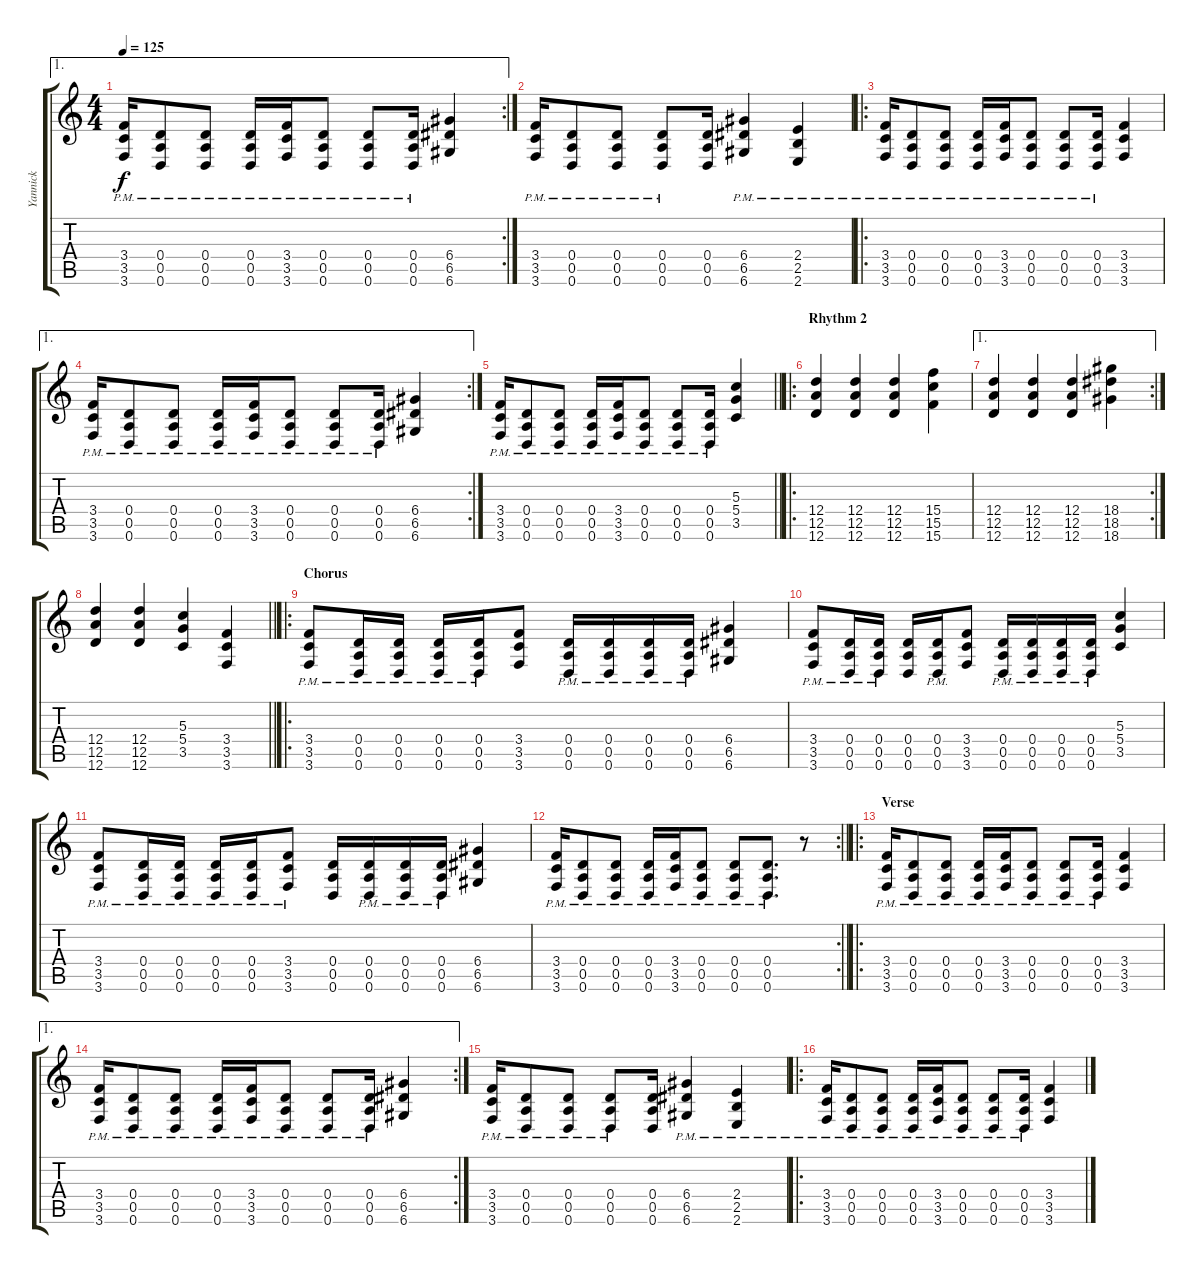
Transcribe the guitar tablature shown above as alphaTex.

\track ("Yannick" "Yannick") {instrument distortionguitar}
\staff {score tabs}
\tuning (E4 B3 G3 D3 A2 D2) {hide}
\ae 1
\rc 2
\ts (4 4)
\tempo 125
\clef g2
\ks c
(3.4 3.5{pm} 3.6).16{dy f} (0.4 0.5{pm} 0.6).8 (0.4 0.5{pm} 0.6).8 (0.4 0.5{pm} 0.6).16 (3.4 3.5{pm} 3.6).16 (0.4 0.5{pm} 0.6).8 (0.4 0.5{pm} 0.6).8 (0.4 0.5{pm} 0.6).16 (6.4 6.5 6.6).4 |
(3.4 3.5{pm} 3.6).16 (0.4 0.5{pm} 0.6).8 (0.4 0.5{pm} 0.6).8 (0.4 0.5{pm} 0.6).8 (0.4 0.5 0.6).16 (6.4 6.5{pm} 6.6).4 (2.4 2.5{pm} 2.6).4 |
\ro
(3.4 3.5{pm} 3.6).16 (0.4 0.5{pm} 0.6).8 (0.4 0.5{pm} 0.6).8 (0.4 0.5{pm} 0.6).16 (3.4 3.5{pm} 3.6).16 (0.4 0.5{pm} 0.6).8 (0.4 0.5{pm} 0.6).8 (0.4 0.5{pm} 0.6).16 (3.4 3.5 3.6).4 |
\ae 1
\rc 2
(3.4 3.5{pm} 3.6).16 (0.4 0.5{pm} 0.6).8 (0.4 0.5{pm} 0.6).8 (0.4 0.5{pm} 0.6).16 (3.4 3.5{pm} 3.6).16 (0.4 0.5{pm} 0.6).8 (0.4 0.5{pm} 0.6).8 (0.4 0.5{pm} 0.6).16 (6.4 6.5 6.6).4 |
\barLineRight lightlight
(3.4 3.5{pm} 3.6).16 (0.4 0.5{pm} 0.6).8 (0.4 0.5{pm} 0.6).8 (0.4 0.5{pm} 0.6).16 (3.4 3.5{pm} 3.6).16 (0.4 0.5{pm} 0.6).8 (0.4 0.5{pm} 0.6).8 (0.4 0.5{pm} 0.6).16 (5.3 5.4 3.5).4 |
\ro
\section ("" "Rhythm 2")
(12.4 12.5 12.6).4 (12.4 12.5 12.6).4 (12.4 12.5 12.6).4 (15.4 15.5 15.6).4 |
\ae 1
\rc 2
(12.4 12.5 12.6).4 (12.4 12.5 12.6).4 (12.4 12.5 12.6).4 (18.4 18.5 18.6).4 |
\barLineRight lightlight
(12.4 12.5 12.6).4 (12.4 12.5 12.6).4 (5.3 5.4 3.5).4 (3.4 3.5 3.6).4 |
\ro
\section ("" "Chorus")
(3.4{pm} 3.5 3.6).8 (0.4{pm} 0.5 0.6).16 (0.4{pm} 0.5 0.6).16 (0.4{pm} 0.5 0.6).16 (0.4{pm} 0.5 0.6).16 (3.4 3.5 3.6).8 (0.4{pm} 0.5 0.6).16 (0.4{pm} 0.5 0.6).16 (0.4{pm} 0.5 0.6).16 (0.4{pm} 0.5 0.6).16 (6.4 6.5 6.6).4 |
(3.4{pm} 3.5 3.6).8 (0.4{pm} 0.5 0.6).16 (0.4{pm} 0.5 0.6).16 (0.4 0.5 0.6).16 (0.4{pm} 0.5 0.6).16 (3.4 3.5 3.6).8 (0.4{pm} 0.5 0.6).16 (0.4{pm} 0.5 0.6).16 (0.4{pm} 0.5 0.6).16 (0.4{pm} 0.5 0.6).16 (5.3 5.4 3.5).4 |
(3.4{pm} 3.5 3.6).8 (0.4{pm} 0.5 0.6).16 (0.4{pm} 0.5 0.6).16 (0.4{pm} 0.5 0.6).16 (0.4{pm} 0.5 0.6).16 (3.4{pm} 3.5 3.6).8 (0.4 0.5 0.6).16 (0.4{pm} 0.5 0.6).16 (0.4{pm} 0.5 0.6).16 (0.4{pm} 0.5 0.6).16 (6.4 6.5 6.6).4 |
\rc 2
\barLineRight lightlight
(3.4{pm} 3.5 3.6).16 (0.4{pm} 0.5 0.6).8 (0.4{pm} 0.5 0.6).8 (0.4{pm} 0.5 0.6).16 (3.4{pm} 3.5 3.6).16 (0.4{pm} 0.5 0.6).8 (0.4{pm} 0.5 0.6).8 (0.4{pm} 0.5 0.6).8{d} r.8 |
\ro
\section ("" "Verse")
(3.4 3.5{pm} 3.6).16 (0.4 0.5{pm} 0.6).8 (0.4 0.5{pm} 0.6).8 (0.4 0.5{pm} 0.6).16 (3.4 3.5{pm} 3.6).16 (0.4 0.5{pm} 0.6).8 (0.4 0.5{pm} 0.6).8 (0.4 0.5{pm} 0.6).16 (3.4 3.5 3.6).4 |
\ae 1
\rc 2
(3.4 3.5{pm} 3.6).16 (0.4 0.5{pm} 0.6).8 (0.4 0.5{pm} 0.6).8 (0.4 0.5{pm} 0.6).16 (3.4 3.5{pm} 3.6).16 (0.4 0.5{pm} 0.6).8 (0.4 0.5{pm} 0.6).8 (0.4 0.5{pm} 0.6).16 (6.4 6.5 6.6).4 |
(3.4 3.5{pm} 3.6).16 (0.4 0.5{pm} 0.6).8 (0.4 0.5{pm} 0.6).8 (0.4 0.5{pm} 0.6).8 (0.4 0.5 0.6).16 (6.4 6.5{pm} 6.6).4 (2.4 2.5{pm} 2.6).4 |
\ro
(3.4 3.5{pm} 3.6).16 (0.4 0.5{pm} 0.6).8 (0.4 0.5{pm} 0.6).8 (0.4 0.5{pm} 0.6).16 (3.4 3.5{pm} 3.6).16 (0.4 0.5{pm} 0.6).8 (0.4 0.5{pm} 0.6).8 (0.4 0.5{pm} 0.6).16 (3.4 3.5 3.6).4
